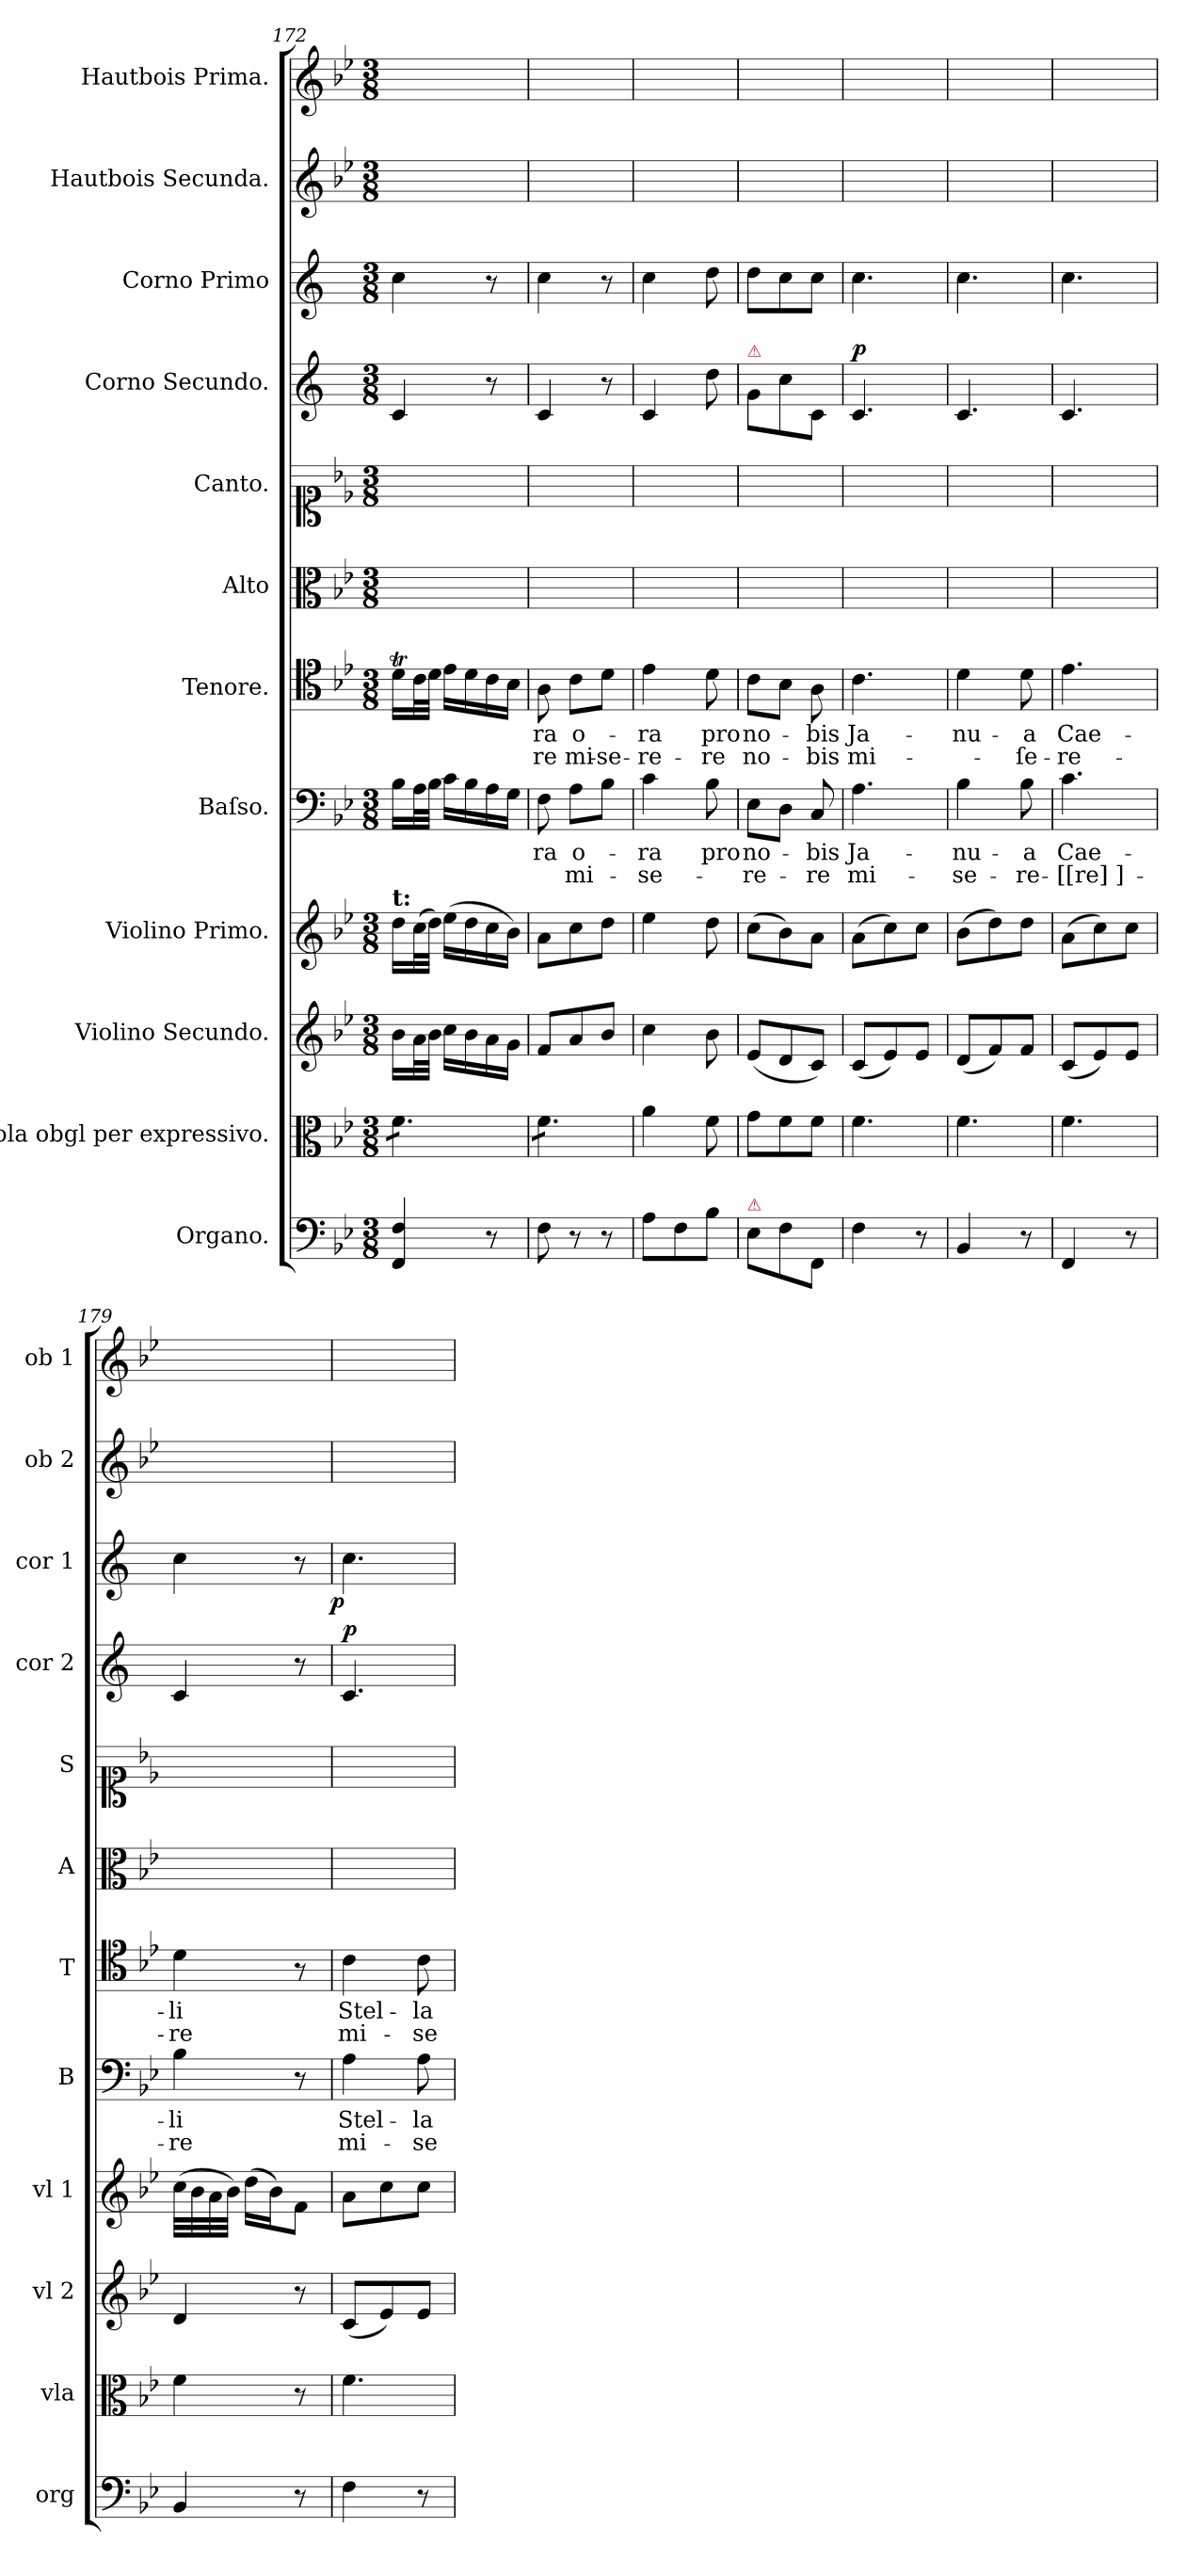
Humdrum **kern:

**kern	**kern	**kern	**kern	**kern	**text	**text	**kern	**text	**text	**kern	**kern	**kern	**dynam	**kern	**dynam	**kern	**kern
*part12	*part11	*part10	*part9	*part8	*part8	*part8	*part7	*part7	*part7	*part6	*part5	*part4	*part4	*part3	*part3	*part2	*part1
*staff12	*staff11	*staff10	*staff9	*staff8	*staff8	*staff8	*staff7	*staff7	*staff7	*staff6	*staff5	*staff4	*staff4	*staff3	*staff3	*staff2	*staff1
*I"Organo.	*I"Viola obgl per expressivo.	*I"Violino Secundo.	*I"Violino Primo.	*I"Baſso.	*	*	*I"Tenore.	*	*	*I"Alto	*I"Canto.	*I"Corno Secundo.	*	*I"Corno Primo	*	*I"Hautbois Secunda.	*I"Hautbois Prima.
*I'org	*I'vla	*I'vl 2	*I'vl 1	*I'B	*	*	*I'T	*	*	*I'A	*I'S	*I'cor 2	*	*I'cor 1	*	*I'ob 2	*I'ob 1
*clefF4	*clefC3	*clefG2	*clefG2	*clefF4	*	*	*clefC4	*	*	*clefC3	*clefC1	*clefG2	*	*clefG2	*	*clefG2	*clefG2
*	*	*	*	*	*	*	*	*	*	*	*	*ITrd4c7	*	*ITrd4c7	*	*	*
*k[b-e-]	*k[b-e-]	*k[b-e-]	*k[b-e-]	*k[b-e-]	*	*	*k[b-e-]	*	*	*k[b-e-]	*k[b-e-]	*k[b-]	*	*k[b-]	*	*k[b-e-]	*k[b-e-]
*B-:	*B-:	*B-:	*B-:	*B-:	*	*	*B-:	*	*	*B-:	*B-:	*	*	*	*	*B-:	*B-:
*M3/8	*M3/8	*M3/8	*M3/8	*M3/8	*	*	*M3/8	*	*	*M3/8	*M3/8	*M3/8	*	*M3/8	*	*M3/8	*M3/8
=172	=172	=172	=172	=172	=172	=172	=172	=172	=172	=172	=172	=172	=172	=172	=172	=172	=172
!	!	!	!LO:TX:a:B:t=t&colon;	!	!	!	!	!	!	!	!	!	!	!	!	!	!
*	*tremolo	*	*	*	*	*	*	*	*	*	*	*	*	*	*	*	*
4FF/ 4F/	8f\L	16b-\LL	16dd\LL	16B-\LL	.	.	16dt\LL	.	.	4.ryy	4.ryy	4F/	.	4f\	.	4.ryy	4.ryy
.	.	32a\L	(32cc\L	32A\L	.	.	32c\L	.	.	.	.	.	.	.	.	.	.
.	.	32b-\JJJ	32dd\JJJ)	32B-\JJJ	.	.	32d\JJJ	.	.	.	.	.	.	.	.	.	.
.	8f\	16cc\LL	(16ee-\LL	16c\LL	.	.	16e-\LL	.	.	.	.	.	.	.	.	.	.
.	.	16b-\	16dd\	16B-\	.	.	16d\	.	.	.	.	.	.	.	.	.	.
8r	8f\J	16a\	16cc\	16A\	.	.	16c\	.	.	.	.	8r	.	8r	.	.	.
.	.	16g\JJ	16b-\JJ)	16G\JJ	.	.	16B-\JJ	.	.	.	.	.	.	.	.	.	.
=173	=173	=173	=173	=173	=173	=173	=173	=173	=173	=173	=173	=173	=173	=173	=173	=173	=173
8F\	8f\L	8f/L	8a\L	8F\	-ra	.	8A\	-ra	-re	4.ryy	4.ryy	4F/	.	4f\	.	4.ryy	4.ryy
8r	8f\	8a/	8cc\	8A\L	o-	mi-	8c\L	o-	mi-	.	.	.	.	.	.	.	.
8r	8f\J	8b-/J	8dd\J	8B-\J	.	.	8d\J	.	-se-	.	.	8r	.	8r	.	.	.
*	*Xtremolo	*	*	*	*	*	*	*	*	*	*	*	*	*	*	*	*
=174	=174	=174	=174	=174	=174	=174	=174	=174	=174	=174	=174	=174	=174	=174	=174	=174	=174
8A\L	4a\	4cc\	4ee-\	4c\	-ra	-se-	4e-\	-ra	-re-	4.ryy	4.ryy	4F/	.	4f\	.	4.ryy	4.ryy
8F\	.	.	.	.	.	.	.	.	.	.	.	.	.	.	.	.	.
8B-\J	8f\	8b-\	8dd\	8B-\	pro	.	8d\	pro	-re	.	.	8g\	.	8g\	.	.	.
=175	=175	=175	=175	=175	=175	=175	=175	=175	=175	=175	=175	=175	=175	=175	=175	=175	=175
!	!	!	!	!	!	!	!	!	!	!	!	!LO:TX:a:color=crimson:t=⚠	!	!	!	!	!
!LO:TX:a:color=crimson:t=⚠	!	!	!	!	!	!	!	!	!	!	!	!	!	!	!	!	!
8E-\L	8g\L	(8e-/L	(8cc\L	8E-\L	no-	-re-	8c\L	no-	no-	4.ryy	4.ryy	8c\L	.	8g\L	.	4.ryy	4.ryy
8F\	8f\	8d/	8b-\)	8D\J	.	.	8B-\J	.	.	.	.	8f\	.	8f\	.	.	.
8FF/J	8f\J	8c/J)	8a\J	8C/	-bis	-re	8A\	-bis	-bis	.	.	8F/J	.	8f\J	.	.	.
=176	=176	=176	=176	=176	=176	=176	=176	=176	=176	=176	=176	=176	=176	=176	=176	=176	=176
!	!	!	!	!	!	!	!	!	!	!	!	!	!LO:DY:a	!	!	!	!
4F\	4.f\	(8c/L	(8a\L	4.A\	Ja-	mi-	4.c\	Ja-	mi-	4.ryy	4.ryy	4.F/	p	4.f\	.	4.ryy	4.ryy
.	.	8e-/)	8cc\)	.	.	.	.	.	.	.	.	.	.	.	.	.	.
8r	.	8e-/J	8cc\J	.	.	.	.	.	.	.	.	.	.	.	.	.	.
=177	=177	=177	=177	=177	=177	=177	=177	=177	=177	=177	=177	=177	=177	=177	=177	=177	=177
4BB-/	4.f\	(8d/L	(8b-\L	4B-\	-nu-	-se-	4d\	-nu-	.	4.ryy	4.ryy	4.F/	.	4.f\	.	4.ryy	4.ryy
.	.	8f/)	8dd\)	.	.	.	.	.	.	.	.	.	.	.	.	.	.
8r	.	8f/J	8dd\J	8B-\	-a	-re-	8d\	-a	-ſe-	.	.	.	.	.	.	.	.
=178	=178	=178	=178	=178	=178	=178	=178	=178	=178	=178	=178	=178	=178	=178	=178	=178	=178
4FF/	4.f\	(8c/L	(8a\L	4.c\	Cae-	-[[re]]-	4.e-\	Cae-	-re-	4.ryy	4.ryy	4.F/	.	4.f\	.	4.ryy	4.ryy
.	.	8e-/)	8cc\)	.	.	.	.	.	.	.	.	.	.	.	.	.	.
8r	.	8e-/J	8cc\J	.	.	.	.	.	.	.	.	.	.	.	.	.	.
=179	=179	=179	=179	=179	=179	=179	=179	=179	=179	=179	=179	=179	=179	=179	=179	=179	=179
4BB-/	4f\	4d/	(32cc\LLL	4B-\	-li	-re	4d\	-li	-re	4.ryy	4.ryy	4F/	.	4f\	.	4.ryy	4.ryy
.	.	.	32b-\	.	.	.	.	.	.	.	.	.	.	.	.	.	.
.	.	.	32a\	.	.	.	.	.	.	.	.	.	.	.	.	.	.
.	.	.	32b-\JJJ)	.	.	.	.	.	.	.	.	.	.	.	.	.	.
.	.	.	(16dd\LL	.	.	.	.	.	.	.	.	.	.	.	.	.	.
.	.	.	16b-\J)	.	.	.	.	.	.	.	.	.	.	.	.	.	.
8r	8r	8r	8f\J	8r	.	.	8r	.	.	.	.	8r	.	8r	.	.	.
=180	=180	=180	=180	=180	=180	=180	=180	=180	=180	=180	=180	=180	=180	=180	=180	=180	=180
!	!	!	!	!	!	!	!	!	!	!	!	!	!LO:DY:a	!	!LO:DY:rj	!	!
4F\	4.f\	(8c/L	8a\L	4A\	Stel-	mi-	4c\	Stel-	mi-	4.ryy	4.ryy	4.F/	p	4.f\	p	4.ryy	4.ryy
.	.	8e-/)	8cc\	.	.	.	.	.	.	.	.	.	.	.	.	.	.
8r	.	8e-/J	8cc\J	8A\	-la	-se-	8c\	-la	-se-	.	.	.	.	.	.	.	.
=	=	=	=	=	=	=	=	=	=	=	=	=	=	=	=	=	=
*-	*-	*-	*-	*-	*-	*-	*-	*-	*-	*-	*-	*-	*-	*-	*-	*-	*-
